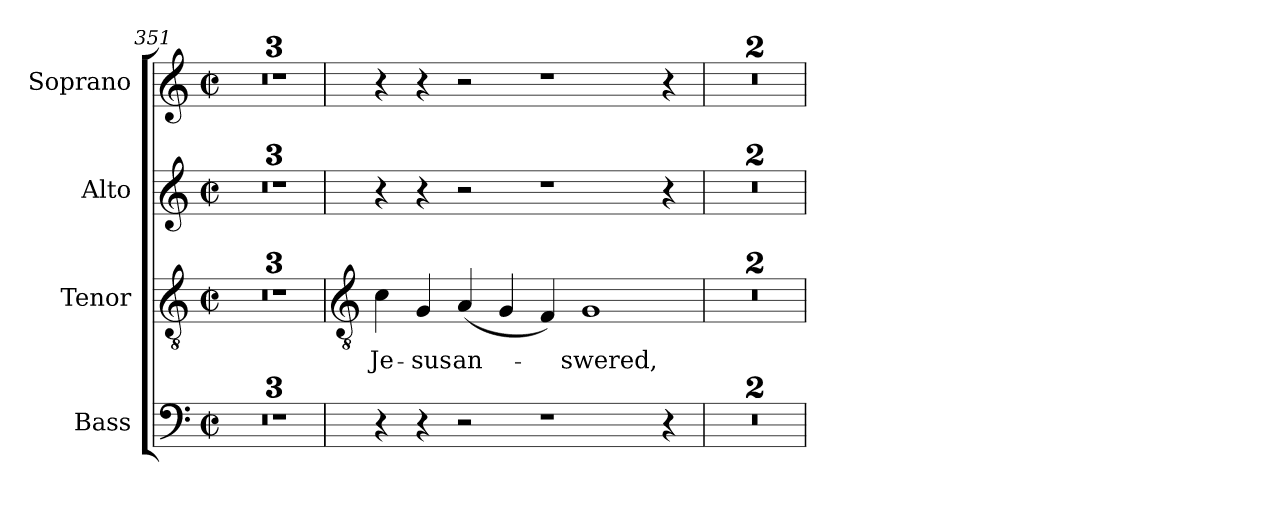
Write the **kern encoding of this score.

**kern	**kern	**text	**kern	**kern
*part4	*part3	*part3	*part2	*part1
*staff4	*staff3	*staff3	*staff2	*staff1
*I"Bass	*I"Tenor	*	*I"Alto	*I"Soprano
*clefF4	*clefGv2	*	*clefG2	*clefG2
*	*ITrd7c12	*	*	*
*k[]	*k[]	*	*k[]	*k[]
*C:	*C:	*	*C:	*C:
*M2/2	*M2/2	*	*M2/2	*M2/2
*met(c|)	*met(c|)	*	*met(c|)	*met(c|)
=351	=351	=351	=351	=351
1r	1r	.	1r	1r
=352	=352	=352	=352	=352
1r	1r	.	1r	1r
!!LO:LB:g=z
=353	=353	=353	=353	=353
1r	1r	.	1r	1r
=354	=354	=354	=354	=354
*	*clefGv2	*	*	*
!	!	!LO:LY:b:color=#000000	!	!
4r	4Ci\	Je-	4r	4r
!	!	!LO:LY:b:color=#000000	!	!
4r	4GGi/	-sus	4r	4r
!	!	!LO:LY:b:color=#000000	!	!
2r	(4AAi/	an-	2r	2r
.	4GGi/	.	.	.
1r	4FFi/)	.	1r	1r
!	!	!LO:LY:b:color=#000000	!	!
.	1GGi	-swered,	.	.
4r	.	.	4r	4r
=355	=355	=355	=355	=355
*	*stria0	*	*	*
1r	1r	.	1r	1r
=356	=356	=356	=356	=356
1r	1r	.	1r	1r
=	=	=	=	=
*-	*-	*-	*-	*-
